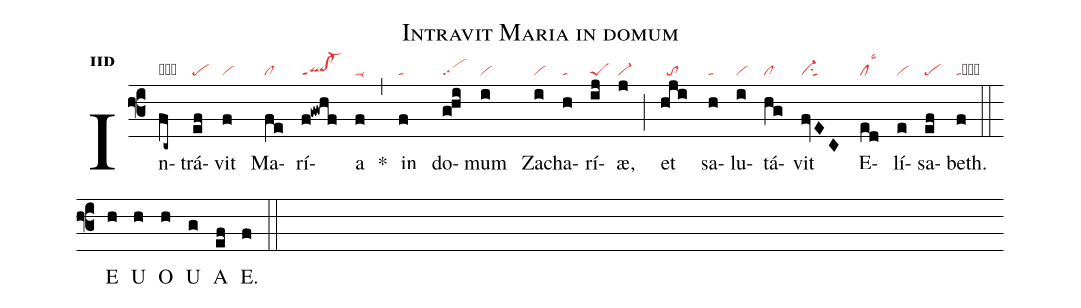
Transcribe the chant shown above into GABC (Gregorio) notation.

name:Intravit Maria in domum;
office-part:an;
mode:2d;
nabc-lines:1;
%%
initial-style: 1;
name: Intravit Maria in domum;
mode:2;
office-part: Antiphona;
annotation: Ant.;
annotation:ii d;
nabc-lines:1;
%%
(f3) In(fc~|obvi>lsi6)trá(ef|pe)vit(f|vi) Ma(fe|cl)rí(f!gwhf|ql!cl-ppt1)a(f|ta-) <sp>*</sp>(,) in(f|ta) do(ghi|sc)mum(i|vi) Za(i|vi)cha(h|ta)rí(ij|peS)æ,(j|vi-) (;) et(hji|//to) sa(h|ta)lu(i|vi)tá(hg|cl)vit(fvEC|vi-su1sut1) E(ed|cllsc3)lí(e|vi)sa(ef|pe)beth.(f|tacb) (::)
<eu>E(h) U(h) O(h) U(g) A(ef) E.(f) </eu>(::)
